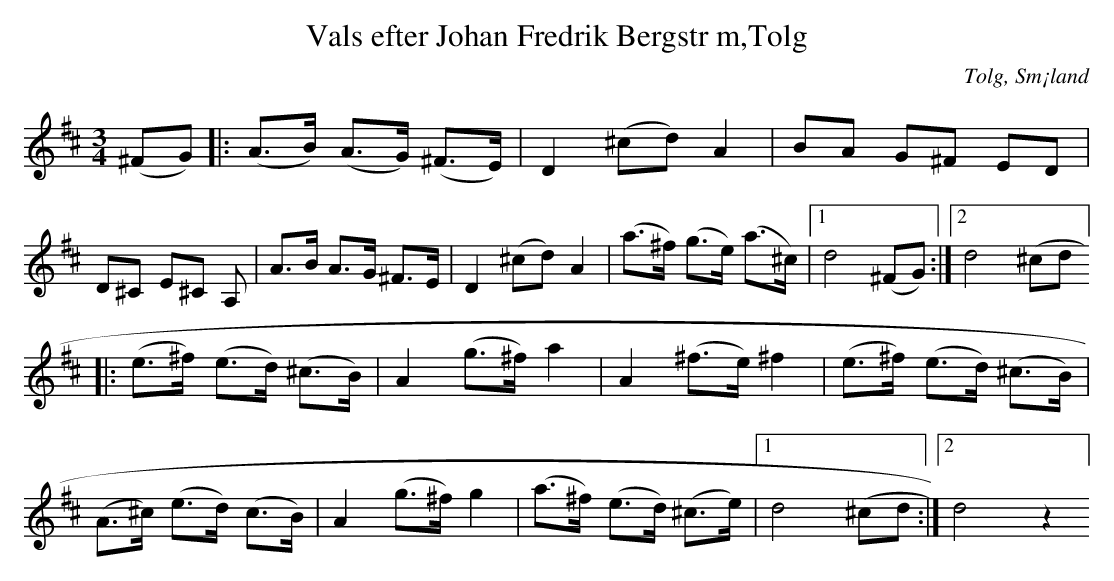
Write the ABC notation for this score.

X:1
T:Vals efter Johan Fredrik Bergstr m,Tolg
O:Tolg, Sm¡land
M:3/4
L:1/8
K:D
(^FG)|:(A>B) (A>G) (^F>E)|D2 (^cd) A2|BA G^F ED|D^C E^C A,|A>B A>G ^F>E|D2 (^cd) A2|(a>^f) (g>e) (a>^c)|1 d4 (^FG):|2 d4 (^cd]
|:(e>^f) (e>d) (^c>B)|A2 (g>^f) a2|A2 (^f>e) ^f2|(e>^f) (e>d) (^c>B)|(A>^c) (e>d) (c>B)|A2 (g>^f) g2|(a>^f) (e>d) (^c>e)|1 d4 (^cd:|2 d4 z2]
